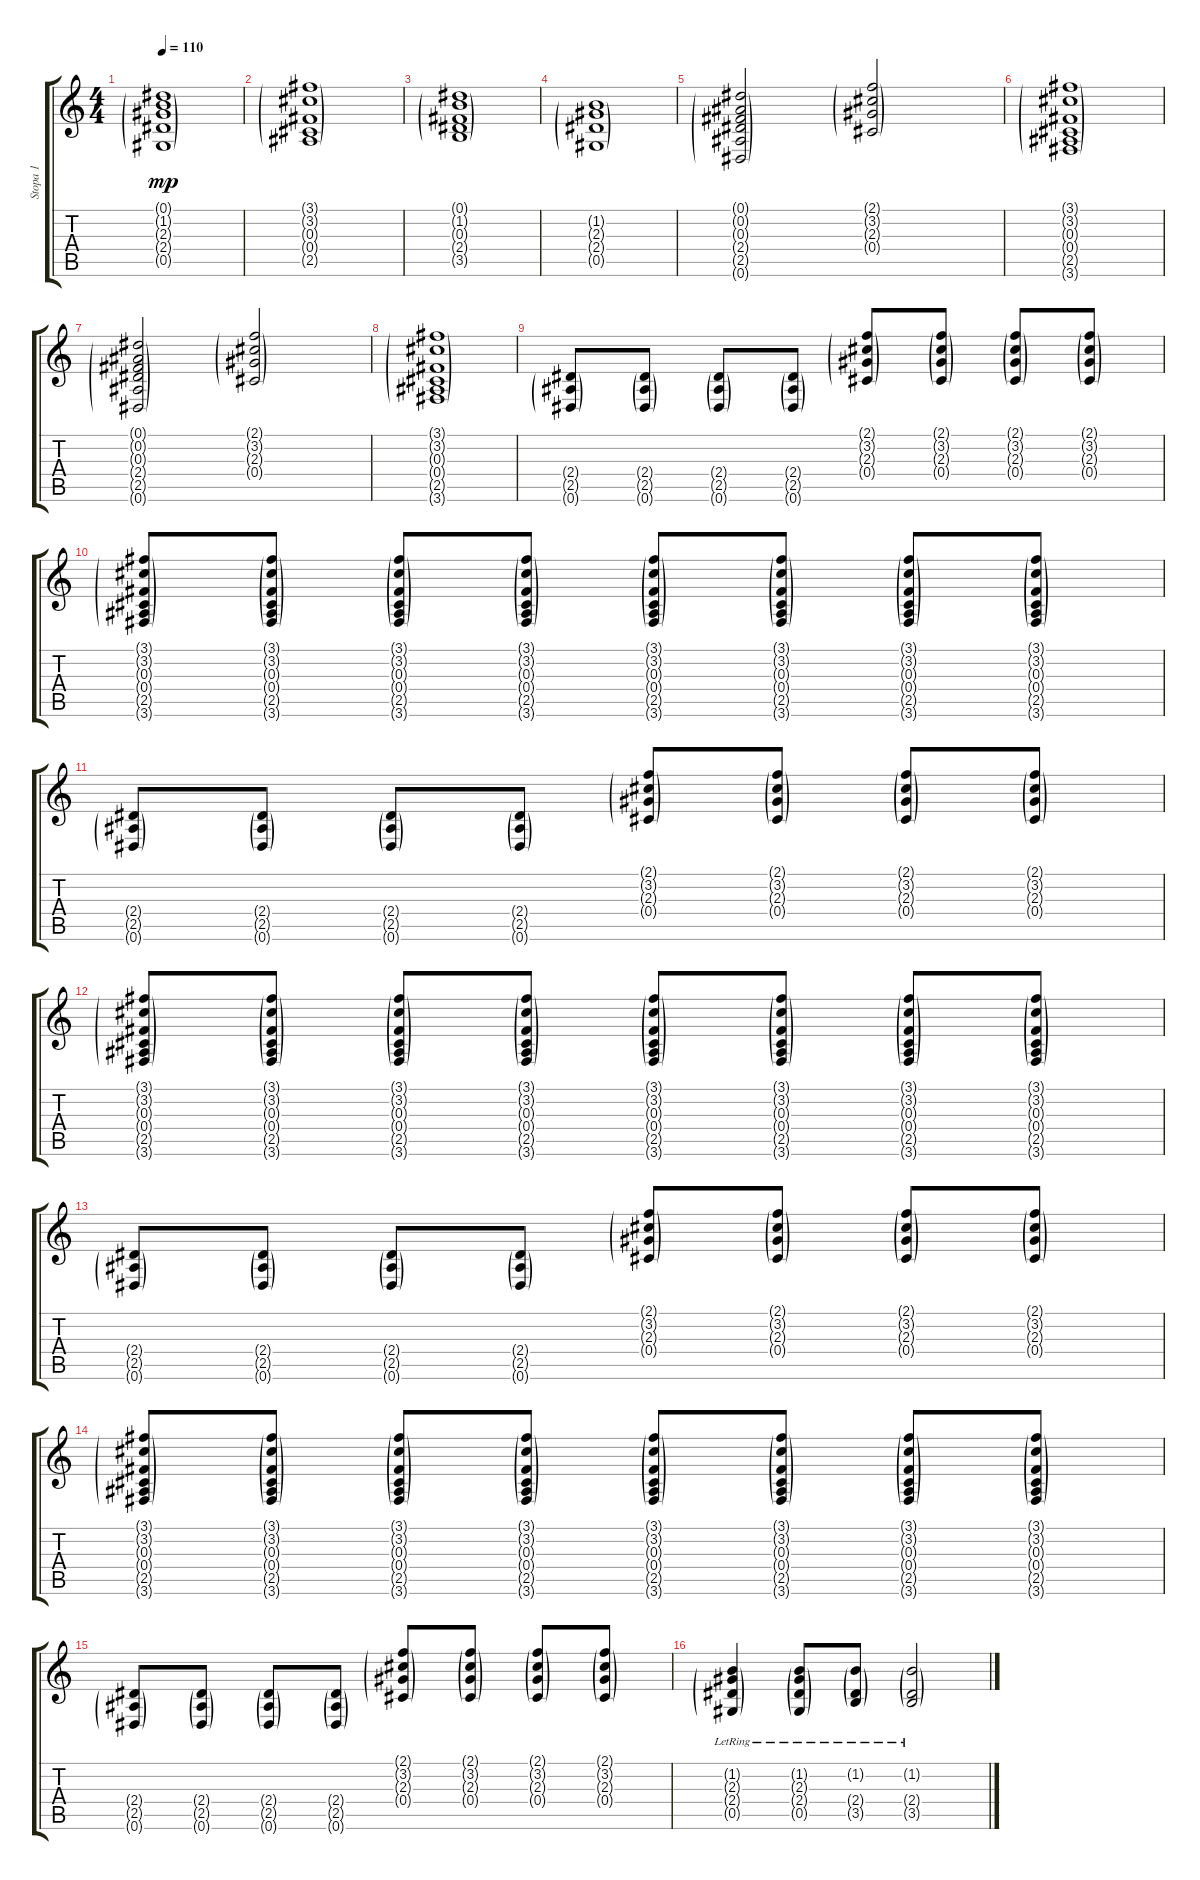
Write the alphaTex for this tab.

\track ("Stopa 1" "Stopa 1") {instrument overdrivenguitar}
\staff {score tabs}
\tuning (Eb4 Bb3 Gb3 Db3 Ab2 Eb2) {hide}
\ts (4 4)
\tempo 110
\clef g2
\ks c
(0.1{g} 1.2{g} 2.3{g} 2.4{g} 0.5{g}).1{dy mp} |
(3.1{g} 3.2{g} 0.3{g} 0.4{g} 2.5{g}).1 |
(0.1{g} 1.2{g} 0.3{g} 2.4{g} 3.5{g}).1 |
(1.2{g} 2.3{g} 2.4{g} 0.5{g}).1 |
(0.1{g} 0.2{g} 0.3{g} 2.4{g} 2.5{g} 0.6{g}).2 (2.1{g} 3.2{g} 2.3{g} 0.4{g}).2 |
(3.1{g} 3.2{g} 0.3{g} 0.4{g} 2.5{g} 3.6{g}).1 |
(0.1{g} 0.2{g} 0.3{g} 2.4{g} 2.5{g} 0.6{g}).2 (2.1{g} 3.2{g} 2.3{g} 0.4{g}).2 |
(3.1{g} 3.2{g} 0.3{g} 0.4{g} 2.5{g} 3.6{g}).1 |
(2.4{g} 2.5{g} 0.6{g}).8 (2.4{g} 2.5{g} 0.6{g}).8 (2.4{g} 2.5{g} 0.6{g}).8 (2.4{g} 2.5{g} 0.6{g}).8 (2.1{g} 3.2{g} 2.3{g} 0.4{g}).8 (2.1{g} 3.2{g} 2.3{g} 0.4{g}).8 (2.1{g} 3.2{g} 2.3{g} 0.4{g}).8 (2.1{g} 3.2{g} 2.3{g} 0.4{g}).8 |
(3.1{g} 3.2{g} 0.3{g} 0.4{g} 2.5{g} 3.6{g}).8 (3.1{g} 3.2{g} 0.3{g} 0.4{g} 2.5{g} 3.6{g}).8 (3.1{g} 3.2{g} 0.3{g} 0.4{g} 2.5{g} 3.6{g}).8 (3.1{g} 3.2{g} 0.3{g} 0.4{g} 2.5{g} 3.6{g}).8 (3.1{g} 3.2{g} 0.3{g} 0.4{g} 2.5{g} 3.6{g}).8 (3.1{g} 3.2{g} 0.3{g} 0.4{g} 2.5{g} 3.6{g}).8 (3.1{g} 3.2{g} 0.3{g} 0.4{g} 2.5{g} 3.6{g}).8 (3.1{g} 3.2{g} 0.3{g} 0.4{g} 2.5{g} 3.6{g}).8 |
(2.4{g} 2.5{g} 0.6{g}).8 (2.4{g} 2.5{g} 0.6{g}).8 (2.4{g} 2.5{g} 0.6{g}).8 (2.4{g} 2.5{g} 0.6{g}).8 (2.1{g} 3.2{g} 2.3{g} 0.4{g}).8 (2.1{g} 3.2{g} 2.3{g} 0.4{g}).8 (2.1{g} 3.2{g} 2.3{g} 0.4{g}).8 (2.1{g} 3.2{g} 2.3{g} 0.4{g}).8 |
(3.1{g} 3.2{g} 0.3{g} 0.4{g} 2.5{g} 3.6{g}).8 (3.1{g} 3.2{g} 0.3{g} 0.4{g} 2.5{g} 3.6{g}).8 (3.1{g} 3.2{g} 0.3{g} 0.4{g} 2.5{g} 3.6{g}).8 (3.1{g} 3.2{g} 0.3{g} 0.4{g} 2.5{g} 3.6{g}).8 (3.1{g} 3.2{g} 0.3{g} 0.4{g} 2.5{g} 3.6{g}).8 (3.1{g} 3.2{g} 0.3{g} 0.4{g} 2.5{g} 3.6{g}).8 (3.1{g} 3.2{g} 0.3{g} 0.4{g} 2.5{g} 3.6{g}).8 (3.1{g} 3.2{g} 0.3{g} 0.4{g} 2.5{g} 3.6{g}).8 |
(2.4{g} 2.5{g} 0.6{g}).8 (2.4{g} 2.5{g} 0.6{g}).8 (2.4{g} 2.5{g} 0.6{g}).8 (2.4{g} 2.5{g} 0.6{g}).8 (2.1{g} 3.2{g} 2.3{g} 0.4{g}).8 (2.1{g} 3.2{g} 2.3{g} 0.4{g}).8 (2.1{g} 3.2{g} 2.3{g} 0.4{g}).8 (2.1{g} 3.2{g} 2.3{g} 0.4{g}).8 |
(3.1{g} 3.2{g} 0.3{g} 0.4{g} 2.5{g} 3.6{g}).8 (3.1{g} 3.2{g} 0.3{g} 0.4{g} 2.5{g} 3.6{g}).8 (3.1{g} 3.2{g} 0.3{g} 0.4{g} 2.5{g} 3.6{g}).8 (3.1{g} 3.2{g} 0.3{g} 0.4{g} 2.5{g} 3.6{g}).8 (3.1{g} 3.2{g} 0.3{g} 0.4{g} 2.5{g} 3.6{g}).8 (3.1{g} 3.2{g} 0.3{g} 0.4{g} 2.5{g} 3.6{g}).8 (3.1{g} 3.2{g} 0.3{g} 0.4{g} 2.5{g} 3.6{g}).8 (3.1{g} 3.2{g} 0.3{g} 0.4{g} 2.5{g} 3.6{g}).8 |
(2.4{g} 2.5{g} 0.6{g}).8 (2.4{g} 2.5{g} 0.6{g}).8 (2.4{g} 2.5{g} 0.6{g}).8 (2.4{g} 2.5{g} 0.6{g}).8 (2.1{g} 3.2{g} 2.3{g} 0.4{g}).8 (2.1{g} 3.2{g} 2.3{g} 0.4{g}).8 (2.1{g} 3.2{g} 2.3{g} 0.4{g}).8 (2.1{g} 3.2{g} 2.3{g} 0.4{g}).8 |
(1.2{g lr} 2.3{g lr} 2.4{g lr} 0.5{g lr}).4 (1.2{g lr} 2.3{g lr} 2.4{g lr} 0.5{g lr}).8 (1.2{g lr} 2.4{g lr} 3.5{g lr}).8 (1.2{g lr} 2.4{g lr} 3.5{g lr}).2
